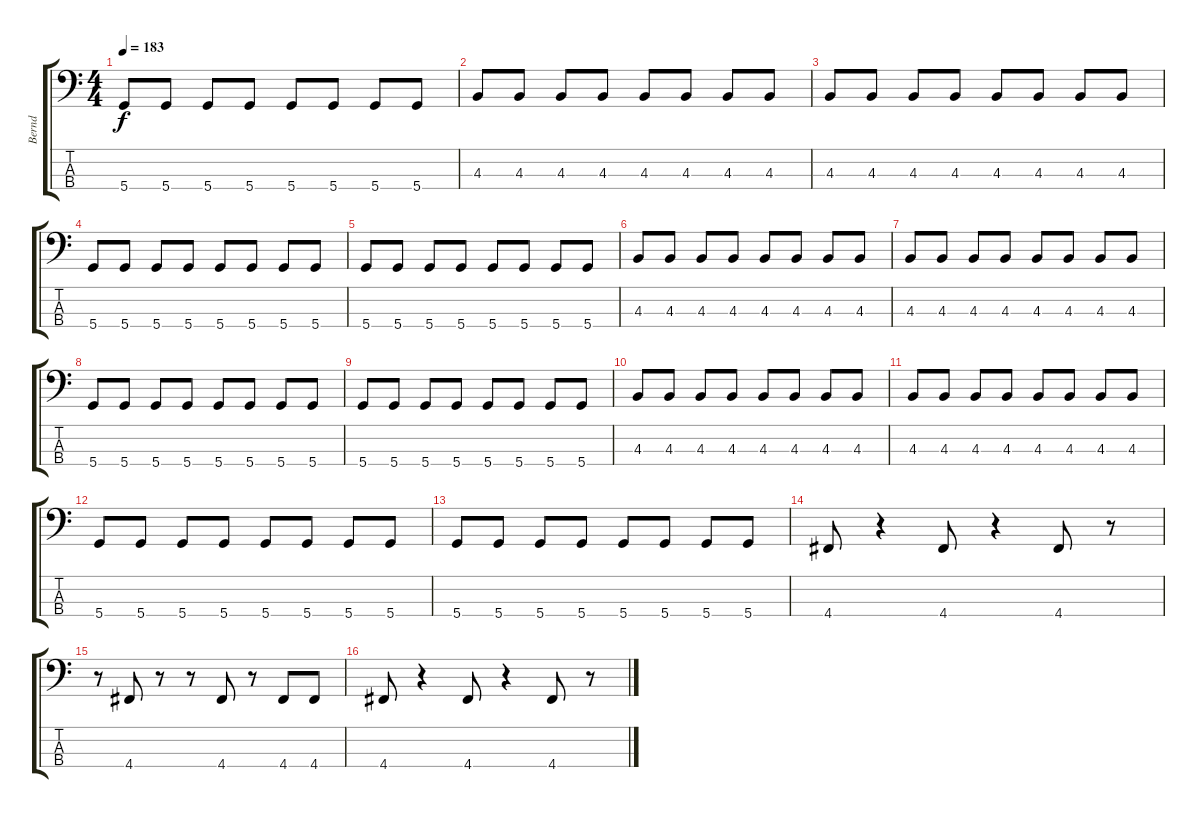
\track ("Bernd" "Bernd") {instrument electricbassfinger}
\staff {score tabs}
\tuning (F2 C2 G1 D1) {hide}
\ts (4 4)
\tempo 183
\clef f4
\ks c
5.4.8{dy f} 5.4.8 5.4.8 5.4.8 5.4.8 5.4.8 5.4.8 5.4.8 |
4.3.8 4.3.8 4.3.8 4.3.8 4.3.8 4.3.8 4.3.8 4.3.8 |
4.3.8 4.3.8 4.3.8 4.3.8 4.3.8 4.3.8 4.3.8 4.3.8 |
5.4.8 5.4.8 5.4.8 5.4.8 5.4.8 5.4.8 5.4.8 5.4.8 |
5.4.8 5.4.8 5.4.8 5.4.8 5.4.8 5.4.8 5.4.8 5.4.8 |
4.3.8 4.3.8 4.3.8 4.3.8 4.3.8 4.3.8 4.3.8 4.3.8 |
4.3.8 4.3.8 4.3.8 4.3.8 4.3.8 4.3.8 4.3.8 4.3.8 |
5.4.8 5.4.8 5.4.8 5.4.8 5.4.8 5.4.8 5.4.8 5.4.8 |
5.4.8 5.4.8 5.4.8 5.4.8 5.4.8 5.4.8 5.4.8 5.4.8 |
4.3.8 4.3.8 4.3.8 4.3.8 4.3.8 4.3.8 4.3.8 4.3.8 |
4.3.8 4.3.8 4.3.8 4.3.8 4.3.8 4.3.8 4.3.8 4.3.8 |
5.4.8 5.4.8 5.4.8 5.4.8 5.4.8 5.4.8 5.4.8 5.4.8 |
5.4.8 5.4.8 5.4.8 5.4.8 5.4.8 5.4.8 5.4.8 5.4.8 |
4.4.8 r.4 4.4.8 r.4 4.4.8 r.8 |
r.8 4.4.8 r.8 r.8 4.4.8 r.8 4.4.8 4.4.8 |
4.4.8 r.4 4.4.8 r.4 4.4.8 r.8
